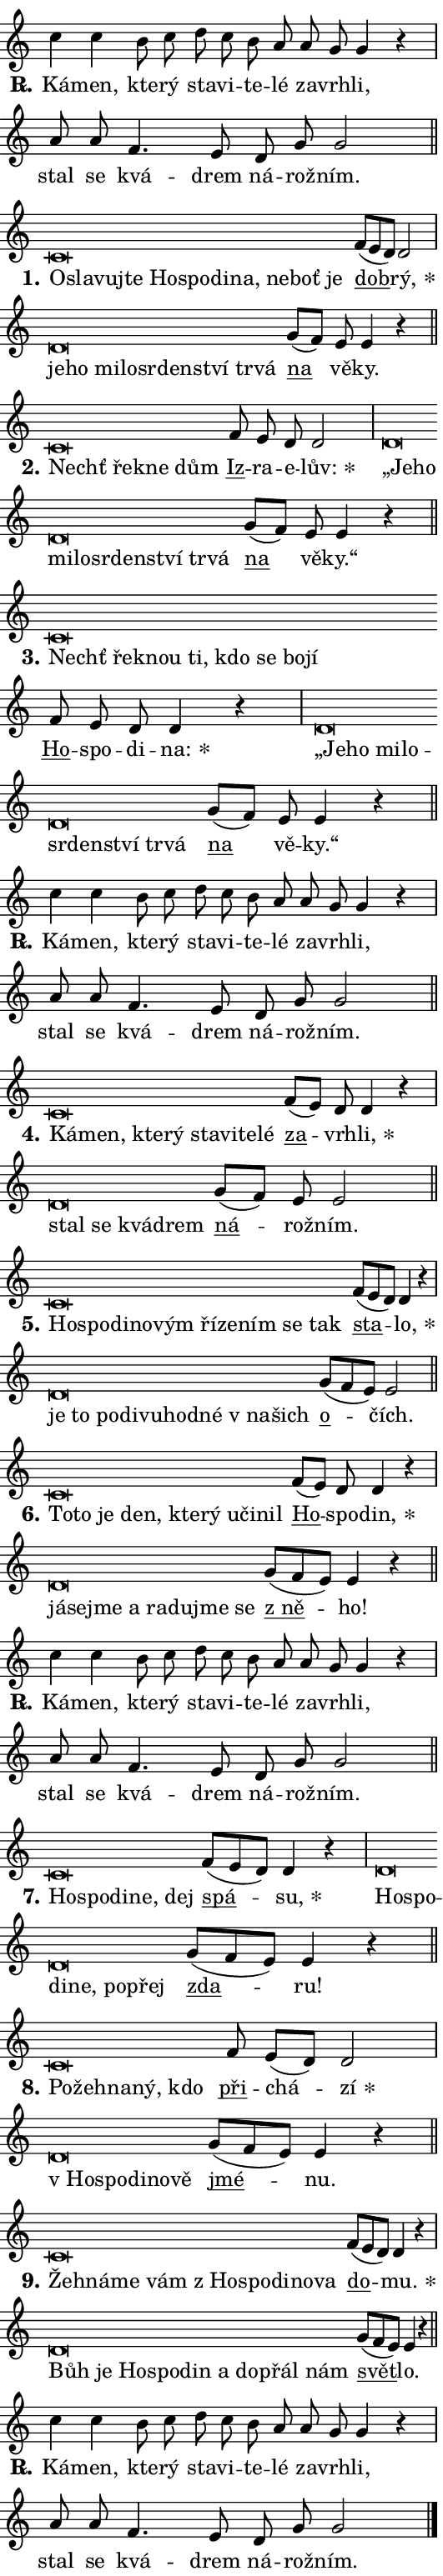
\version "2.24.0"
\header { tagline = "" }
\paper {
  indent = 0\cm
  top-margin = 0\cm
  right-margin = 0.13\cm % to fit lyric hyphens
  bottom-margin = 0\cm
  left-margin = 0\cm
  paper-width = 9\cm
  page-breaking = #ly:one-page-breaking
  system-system-spacing.basic-distance = #11
  score-system-spacing.basic-distance = #11
  ragged-last = ##f
}


%% Author: Thomas Morley
%% https://lists.gnu.org/archive/html/lilypond-user/2020-05/msg00002.html
#(define (line-position grob)
"Returns position of @var[grob} in current system:
   @code{'start}, if at first time-step
   @code{'end}, if at last time-step
   @code{'middle} otherwise
"
  (let* ((col (ly:item-get-column grob))
         (ln (ly:grob-object col 'left-neighbor))
         (rn (ly:grob-object col 'right-neighbor))
         (col-to-check-left (if (ly:grob? ln) ln col))
         (col-to-check-right (if (ly:grob? rn) rn col))
         (break-dir-left
           (and
             (ly:grob-property col-to-check-left 'non-musical #f)
             (ly:item-break-dir col-to-check-left)))
         (break-dir-right
           (and
             (ly:grob-property col-to-check-right 'non-musical #f)
             (ly:item-break-dir col-to-check-right))))
        (cond ((eqv? 1 break-dir-left) 'start)
              ((eqv? -1 break-dir-right) 'end)
              (else 'middle))))

#(define (tranparent-at-line-position vctor)
  (lambda (grob)
  "Relying on @code{line-position} select the relevant enry from @var{vctor}.
Used to determine transparency,"
    (case (line-position grob)
      ((end) (not (vector-ref vctor 0)))
      ((middle) (not (vector-ref vctor 1)))
      ((start) (not (vector-ref vctor 2))))))

noteHeadBreakVisibility =
#(define-music-function (break-visibility)(vector?)
"Makes @code{NoteHead}s transparent relying on @var{break-visibility}"
#{
  \override NoteHead.transparent =
    #(tranparent-at-line-position break-visibility)
#})

#(define delete-ledgers-for-transparent-note-heads
  (lambda (grob)
    "Reads whether a @code{NoteHead} is transparent.
If so this @code{NoteHead} is removed from @code{'note-heads} from
@var{grob}, which is supposed to be @code{LedgerLineSpanner}.
As a result ledgers are not printed for this @code{NoteHead}"
    (let* ((nhds-array (ly:grob-object grob 'note-heads))
           (nhds-list
             (if (ly:grob-array? nhds-array)
                 (ly:grob-array->list nhds-array)
                 '()))
           ;; Relies on the transparent-property being done before
           ;; Staff.LedgerLineSpanner.after-line-breaking is executed.
           ;; This is fragile ...
           (to-keep
             (remove
               (lambda (nhd)
                 (ly:grob-property nhd 'transparent #f))
               nhds-list)))
      ;; TODO find a better method to iterate over grob-arrays, similiar
      ;; to filter/remove etc for lists
      ;; For now rebuilt from scratch
      (set! (ly:grob-object grob 'note-heads)  '())
      (for-each
        (lambda (nhd)
          (ly:pointer-group-interface::add-grob grob 'note-heads nhd))
        to-keep))))

squashNotes = {
  \override NoteHead.X-extent = #'(-0.2 . 0.2)
  \override NoteHead.Y-extent = #'(-0.75 . 0)
  \override NoteHead.stencil =
    #(lambda (grob)
       (let ((pos (ly:grob-property grob 'staff-position)))
         (begin
           (if (< pos -7) (display "ERROR: Lower brevis then expected\n") (display ""))
           (if (<= pos -6) ly:text-interface::print ly:note-head::print))))
}
unSquashNotes = {
  \revert NoteHead.X-extent
  \revert NoteHead.Y-extent
  \revert NoteHead.stencil
}

hideNotes = \noteHeadBreakVisibility #begin-of-line-visible
unHideNotes = \noteHeadBreakVisibility #all-visible

% work-around for resetting accidentals
% https://lilypond.org/doc/v2.23/Documentation/notation/displaying-rhythms#unmetered-music
cadenzaMeasure = {
  \cadenzaOff
  \partial 1024 s1024
  \cadenzaOn
}

#(define-markup-command (accent layout props text) (markup?)
  "Underline accented syllable"
  (interpret-markup layout props
    #{\markup \override #'(offset . 4.3) \underline { #text }#}))

responsum = \markup \concat {
  "R" \hspace #-1.05 \path #0.1 #'((moveto 0 0.07) (lineto 0.9 0.8)) \hspace #0.05 "."
}

spaceSize = #0.6828661417322834 % exact space size for TeX Gyre Schola

\layout {
  \context {
    \Staff
    \remove "Time_signature_engraver"
    \override LedgerLineSpanner.after-line-breaking = #delete-ledgers-for-transparent-note-heads
  }
  \context {
    \Lyrics {
      \override LyricSpace.minimum-distance = \spaceSize
      \override LyricText.font-name = #"TeX Gyre Schola"
      \override LyricText.font-size = 1
      \override StanzaNumber.font-name = #"TeX Gyre Schola Bold"
      \override StanzaNumber.font-size = 1
    }
  }
  \context {
    \Score 
    \override NoteHead.text =
      #(lambda (grob) 
        (let ((pos (ly:grob-property grob 'staff-position)))
          #{\markup {
            \combine
              \halign #-0.55 \raise #(if (= pos -6) 0 0.5) \override #'(thickness . 2) \draw-line #'(3.2 . 0)
              \musicglyph "noteheads.sM1"
          }#}))
  }
}

% magnetic-lyrics.ily
%
%   written by
%     Jean Abou Samra <jean@abou-samra.fr>
%     Werner Lemberg <wl@gnu.org>
%
%   adapted by
%     Jiri Hon <jiri.hon@gmail.com>
%
% Version 2022-Apr-15

% https://www.mail-archive.com/lilypond-user@gnu.org/msg149350.html

#(define (Left_hyphen_pointer_engraver context)
   "Collect syllable-hyphen-syllable occurrences in lyrics and store
them in properties.  This engraver only looks to the left.  For
example, if the lyrics input is @code{foo -- bar}, it does the
following.

@itemize @bullet
@item
Set the @code{text} property of the @code{LyricHyphen} grob between
@q{foo} and @q{bar} to @code{foo}.

@item
Set the @code{left-hyphen} property of the @code{LyricText} grob with
text @q{foo} to the @code{LyricHyphen} grob between @q{foo} and
@q{bar}.
@end itemize

Use this auxiliary engraver in combination with the
@code{lyric-@/text::@/apply-@/magnetic-@/offset!} hook."
   (let ((hyphen #f)
         (text #f))
     (make-engraver
      (acknowledgers
       ((lyric-syllable-interface engraver grob source-engraver)
        (set! text grob)))
      (end-acknowledgers
       ((lyric-hyphen-interface engraver grob source-engraver)
        ;(when (not (grob::has-interface grob 'lyric-space-interface))
          (set! hyphen grob)));)
      ((stop-translation-timestep engraver)
       (when (and text hyphen)
         (ly:grob-set-object! text 'left-hyphen hyphen))
       (set! text #f)
       (set! hyphen #f)))))

#(define (lyric-text::apply-magnetic-offset! grob)
   "If the space between two syllables is less than the value in
property @code{LyricText@/.details@/.squash-threshold}, move the right
syllable to the left so that it gets concatenated with the left
syllable.

Use this function as a hook for
@code{LyricText@/.after-@/line-@/breaking} if the
@code{Left_@/hyphen_@/pointer_@/engraver} is active."
   (let ((hyphen (ly:grob-object grob 'left-hyphen #f)))
     (when hyphen
       (let ((left-text (ly:spanner-bound hyphen LEFT)))
         (when (grob::has-interface left-text 'lyric-syllable-interface)
           (let* ((common (ly:grob-common-refpoint grob left-text X))
                  (this-x-ext (ly:grob-extent grob common X))
                  (left-x-ext
                   (begin
                     ;; Trigger magnetism for left-text.
                     (ly:grob-property left-text 'after-line-breaking)
                     (ly:grob-extent left-text common X)))
                  ;; `delta` is the gap width between two syllables.
                  (delta (- (interval-start this-x-ext)
                            (interval-end left-x-ext)))
                  (details (ly:grob-property grob 'details))
                  (threshold (assoc-get 'squash-threshold details 0.2)))
             (when (< delta threshold)
               (let* (;; We have to manipulate the input text so that
                      ;; ligatures crossing syllable boundaries are not
                      ;; disabled.  For languages based on the Latin
                      ;; script this is essentially a beautification.
                      ;; However, for non-Western scripts it can be a
                      ;; necessity.
                      (lt (ly:grob-property left-text 'text))
                      (rt (ly:grob-property grob 'text))
                      (is-space (grob::has-interface hyphen 'lyric-space-interface))
                      (space (if is-space " " ""))
                      (extra-delta (if is-space spaceSize 0))
                      ;; Append new syllable.
                      (ltrt-space (if (and (string? lt) (string? rt))
                                (string-append lt space rt)
                                (make-concat-markup (list lt space rt))))
                      ;; Right-align `ltrt` to the right side.
                      (ltrt-space-markup (grob-interpret-markup
                               grob
                               (make-translate-markup
                                (cons (interval-length this-x-ext) 0)
                                (make-right-align-markup ltrt-space)))))
                 (begin
                   ;; Don't print `left-text`.
                   (ly:grob-set-property! left-text 'stencil #f)
                   ;; Set text and stencil (which holds all collected
                   ;; syllables so far) and shift it to the left.
                   (ly:grob-set-property! grob 'text ltrt-space)
                   (ly:grob-set-property! grob 'stencil ltrt-space-markup)
                   (ly:grob-translate-axis! grob (- (- delta extra-delta)) X))))))))))


#(define (lyric-hyphen::displace-bounds-first grob)
   ;; Make very sure this callback isn't triggered too early.
   (let ((left (ly:spanner-bound grob LEFT))
         (right (ly:spanner-bound grob RIGHT)))
     (ly:grob-property left 'after-line-breaking)
     (ly:grob-property right 'after-line-breaking)
     (ly:lyric-hyphen::print grob)))

squashThreshold = #0.4

\layout {
  \context {
    \Lyrics
    \consists #Left_hyphen_pointer_engraver
    \override LyricText.after-line-breaking =
      #lyric-text::apply-magnetic-offset!
    \override LyricHyphen.stencil = #lyric-hyphen::displace-bounds-first
    \override LyricText.details.squash-threshold = \squashThreshold
    \override LyricHyphen.minimum-distance = 0
    \override LyricHyphen.minimum-length = \squashThreshold
  }
}

squashText = \override LyricText.details.squash-threshold = 9999
unSquashText = \override LyricText.details.squash-threshold = \squashThreshold

leftText = \override LyricText.self-alignment-X = #LEFT
unLeftText = \revert LyricText.self-alignment-X

starOffset = #(lambda (grob) 
                (let ((x_offset (ly:self-alignment-interface::aligned-on-x-parent grob)))
                  (if (= x_offset 0) 0 (+ x_offset 1.2))))

star = #(define-music-function (syllable)(string?)
"Append star separator at the end of a syllable"
#{
  \once \override LyricText.X-offset = #starOffset
  \lyricmode { \markup {
    #syllable
    \override #'((font-name . "TeX Gyre Schola Bold")) \hspace #0.2 \lower #0.65 \larger "*"
  } }
#})

starAccent = #(define-music-function (syllable)(string?)
"Append star separator at the end of a syllable and make accent"
#{
  \once \override LyricText.X-offset = #starOffset
  \lyricmode { \markup {
    \accent #syllable
    \override #'((font-name . "TeX Gyre Schola Bold")) \hspace #0.2 \lower #0.65 \larger "*"
  } }
#})

breath = #(define-music-function (syllable)(string?)
"Append breathing indicator at the end of a syllable"
#{
  \lyricmode { \markup { #syllable "+" } }
#})

optionalBreath = #(define-music-function (syllable)(string?)
"Append optional breathing indicator at the end of a syllable"
#{
  \lyricmode { \markup { #syllable "(+)" } }
#})


\score {
    <<
        \new Voice = "melody" { \cadenzaOn \key c \major \relative { c''4 c b8 c d c b a \bar "" a g g4 r \cadenzaMeasure \bar "|" a8 a \bar "" f4. e8 d g g2 \cadenzaMeasure \bar "||" \break } }
        \new Lyrics \lyricsto "melody" { \lyricmode { \set stanza = \responsum
Ká -- men, kte -- rý sta -- vi -- te -- lé za -- vrh -- li, stal se kvá -- drem ná -- rož -- ním. } }
    >>
    \layout {}
}

\score {
    <<
        \new Voice = "melody" { \cadenzaOn \key c \major \relative { \squashNotes c'\breve*1/16 \hideNotes \breve*1/16 \bar "" \breve*1/16 \bar "" \breve*1/16 \bar "" \breve*1/16 \bar "" \breve*1/16 \bar "" \breve*1/16 \bar "" \breve*1/16 \bar "" \breve*1/16 \bar "" \breve*1/16 \breve*1/16 \bar "" \unHideNotes \unSquashNotes \bar "" f8[( e d)] d2 \cadenzaMeasure \bar "|" \squashNotes d\breve*1/16 \hideNotes \breve*1/16 \bar "" \breve*1/16 \bar "" \breve*1/16 \bar "" \breve*1/16 \bar "" \breve*1/16 \bar "" \breve*1/16 \bar "" \breve*1/16 \breve*1/16 \bar "" \unHideNotes \unSquashNotes \bar "" g8[( f)] e e4 r \cadenzaMeasure \bar "||" \break } }
        \new Lyrics \lyricsto "melody" { \lyricmode { \set stanza = "1."
\leftText O -- \squashText sla -- vuj -- te Ho -- spo -- di -- na, ne -- boť je \unLeftText \unSquashText \markup \accent dob -- \star rý, \leftText je -- \squashText ho mi -- lo -- sr -- den -- ství tr -- vá \unLeftText \unSquashText \markup \accent na vě -- ky. } }
    >>
    \layout {}
}

\score {
    <<
        \new Voice = "melody" { \cadenzaOn \key c \major \relative { \squashNotes c'\breve*1/16 \hideNotes \breve*1/16 \bar "" \breve*1/16 \breve*1/16 \bar "" \unHideNotes \unSquashNotes \bar "" f8 e d d2 \cadenzaMeasure \bar "|" \squashNotes d\breve*1/16 \hideNotes \breve*1/16 \bar "" \breve*1/16 \bar "" \breve*1/16 \bar "" \breve*1/16 \bar "" \breve*1/16 \bar "" \breve*1/16 \bar "" \breve*1/16 \breve*1/16 \bar "" \unHideNotes \unSquashNotes \bar "" g8[( f)] e e4 r \cadenzaMeasure \bar "||" \break } }
        \new Lyrics \lyricsto "melody" { \lyricmode { \set stanza = "2."
\leftText Nechť \squashText řek -- ne dům \unLeftText \unSquashText \markup \accent Iz -- ra -- e -- \star lův: \leftText „Je -- \squashText ho mi -- lo -- sr -- den -- ství tr -- vá \unLeftText \unSquashText \markup \accent na vě -- ky.“ } }
    >>
    \layout {}
}

\score {
    <<
        \new Voice = "melody" { \cadenzaOn \key c \major \relative { \squashNotes c'\breve*1/16 \hideNotes \breve*1/16 \bar "" \breve*1/16 \bar "" \breve*1/16 \bar "" \breve*1/16 \bar "" \breve*1/16 \bar "" \breve*1/16 \breve*1/16 \bar "" \unHideNotes \unSquashNotes \bar "" f8 e d d4 r \cadenzaMeasure \bar "|" \squashNotes d\breve*1/16 \hideNotes \breve*1/16 \bar "" \breve*1/16 \bar "" \breve*1/16 \bar "" \breve*1/16 \bar "" \breve*1/16 \bar "" \breve*1/16 \bar "" \breve*1/16 \breve*1/16 \bar "" \unHideNotes \unSquashNotes \bar "" g8[( f)] e e4 r \cadenzaMeasure \bar "||" \break } }
        \new Lyrics \lyricsto "melody" { \lyricmode { \set stanza = "3."
\leftText Nechť \squashText řek -- nou ti, kdo se bo -- jí \unLeftText \unSquashText \markup \accent Ho -- spo -- di -- \star na: \leftText „Je -- \squashText ho mi -- lo -- sr -- den -- ství tr -- vá \unLeftText \unSquashText \markup \accent na vě -- ky.“ } }
    >>
    \layout {}
}

\score {
    <<
        \new Voice = "melody" { \cadenzaOn \key c \major \relative { c''4 c b8 c d c b a \bar "" a g g4 r \cadenzaMeasure \bar "|" a8 a \bar "" f4. e8 d g g2 \cadenzaMeasure \bar "||" \break } }
        \new Lyrics \lyricsto "melody" { \lyricmode { \set stanza = \responsum
Ká -- men, kte -- rý sta -- vi -- te -- lé za -- vrh -- li, stal se kvá -- drem ná -- rož -- ním. } }
    >>
    \layout {}
}

\score {
    <<
        \new Voice = "melody" { \cadenzaOn \key c \major \relative { \squashNotes c'\breve*1/16 \hideNotes \breve*1/16 \bar "" \breve*1/16 \bar "" \breve*1/16 \bar "" \breve*1/16 \bar "" \breve*1/16 \bar "" \breve*1/16 \breve*1/16 \bar "" \unHideNotes \unSquashNotes \bar "" f8[( e)] d d4 r \cadenzaMeasure \bar "|" \squashNotes d\breve*1/16 \hideNotes \breve*1/16 \bar "" \breve*1/16 \breve*1/16 \bar "" \unHideNotes \unSquashNotes \bar "" g8[( f)] e e2 \cadenzaMeasure \bar "||" \break } }
        \new Lyrics \lyricsto "melody" { \lyricmode { \set stanza = "4."
\leftText Ká -- \squashText men, kte -- rý sta -- vi -- te -- lé \unLeftText \unSquashText \markup \accent za -- vrh -- \star li, \leftText stal \squashText se kvá -- drem \unLeftText \unSquashText \markup \accent ná -- rož -- ním. } }
    >>
    \layout {}
}

\score {
    <<
        \new Voice = "melody" { \cadenzaOn \key c \major \relative { \squashNotes c'\breve*1/16 \hideNotes \breve*1/16 \bar "" \breve*1/16 \bar "" \breve*1/16 \bar "" \breve*1/16 \bar "" \breve*1/16 \bar "" \breve*1/16 \bar "" \breve*1/16 \bar "" \breve*1/16 \breve*1/16 \bar "" \unHideNotes \unSquashNotes \bar "" f8[( e d)] d4 r \cadenzaMeasure \bar "|" \squashNotes d\breve*1/16 \hideNotes \breve*1/16 \bar "" \breve*1/16 \bar "" \breve*1/16 \bar "" \breve*1/16 \bar "" \breve*1/16 \bar "" \breve*1/16 \bar "" \breve*1/16 \breve*1/16 \bar "" \unHideNotes \unSquashNotes \bar "" g8[( f e)] e2 \cadenzaMeasure \bar "||" \break } }
        \new Lyrics \lyricsto "melody" { \lyricmode { \set stanza = "5."
\leftText Ho -- \squashText spo -- di -- no -- vým ří -- ze -- ním se tak \unLeftText \unSquashText \markup \accent sta -- \star lo, \leftText je \squashText to po -- di -- vu -- hod -- né "v na" -- šich \unLeftText \unSquashText \markup \accent o -- čích. } }
    >>
    \layout {}
}

\score {
    <<
        \new Voice = "melody" { \cadenzaOn \key c \major \relative { \squashNotes c'\breve*1/16 \hideNotes \breve*1/16 \bar "" \breve*1/16 \bar "" \breve*1/16 \bar "" \breve*1/16 \bar "" \breve*1/16 \bar "" \breve*1/16 \bar "" \breve*1/16 \breve*1/16 \bar "" \unHideNotes \unSquashNotes \bar "" f8[( e)] d d4 r \cadenzaMeasure \bar "|" \squashNotes d\breve*1/16 \hideNotes \breve*1/16 \bar "" \breve*1/16 \bar "" \breve*1/16 \bar "" \breve*1/16 \bar "" \breve*1/16 \bar "" \breve*1/16 \breve*1/16 \bar "" \unHideNotes \unSquashNotes \bar "" g8[( f e)] e4 r \cadenzaMeasure \bar "||" \break } }
        \new Lyrics \lyricsto "melody" { \lyricmode { \set stanza = "6."
\leftText To -- \squashText to je den, kte -- rý u -- či -- nil \unLeftText \unSquashText \markup \accent Ho -- spo -- \star din, \leftText já -- \squashText sej -- me a ra -- du -- jme se \unLeftText \unSquashText \markup \accent "z ně" -- ho! } }
    >>
    \layout {}
}

\score {
    <<
        \new Voice = "melody" { \cadenzaOn \key c \major \relative { c''4 c b8 c d c b a \bar "" a g g4 r \cadenzaMeasure \bar "|" a8 a \bar "" f4. e8 d g g2 \cadenzaMeasure \bar "||" \break } }
        \new Lyrics \lyricsto "melody" { \lyricmode { \set stanza = \responsum
Ká -- men, kte -- rý sta -- vi -- te -- lé za -- vrh -- li, stal se kvá -- drem ná -- rož -- ním. } }
    >>
    \layout {}
}

\score {
    <<
        \new Voice = "melody" { \cadenzaOn \key c \major \relative { \squashNotes c'\breve*1/16 \hideNotes \breve*1/16 \bar "" \breve*1/16 \bar "" \breve*1/16 \breve*1/16 \bar "" \unHideNotes \unSquashNotes \bar "" f8[( e d)] d4 r \cadenzaMeasure \bar "|" \squashNotes d\breve*1/16 \hideNotes \breve*1/16 \bar "" \breve*1/16 \bar "" \breve*1/16 \bar "" \breve*1/16 \breve*1/16 \bar "" \unHideNotes \unSquashNotes \bar "" g8[( f e)] e4 r \cadenzaMeasure \bar "||" \break } }
        \new Lyrics \lyricsto "melody" { \lyricmode { \set stanza = "7."
\leftText Ho -- \squashText spo -- di -- ne, dej \unLeftText \unSquashText \markup \accent spá -- \star su, \leftText Ho -- \squashText spo -- di -- ne, po -- přej \unLeftText \unSquashText \markup \accent zda -- ru! } }
    >>
    \layout {}
}

\score {
    <<
        \new Voice = "melody" { \cadenzaOn \key c \major \relative { \squashNotes c'\breve*1/16 \hideNotes \breve*1/16 \bar "" \breve*1/16 \bar "" \breve*1/16 \breve*1/16 \bar "" \unHideNotes \unSquashNotes \bar "" f8 e[( d)] d2 \cadenzaMeasure \bar "|" \squashNotes d\breve*1/16 \hideNotes \breve*1/16 \bar "" \breve*1/16 \bar "" \breve*1/16 \breve*1/16 \bar "" \unHideNotes \unSquashNotes \bar "" g8[( f e)] e4 r \cadenzaMeasure \bar "||" \break } }
        \new Lyrics \lyricsto "melody" { \lyricmode { \set stanza = "8."
\leftText Po -- \squashText žeh -- na -- ný, kdo \unLeftText \unSquashText \markup \accent při -- chá -- \star zí \leftText "v Ho" -- \squashText spo -- di -- no -- vě \unLeftText \unSquashText \markup \accent jmé -- nu. } }
    >>
    \layout {}
}

\score {
    <<
        \new Voice = "melody" { \cadenzaOn \key c \major \relative { \squashNotes c'\breve*1/16 \hideNotes \breve*1/16 \bar "" \breve*1/16 \bar "" \breve*1/16 \bar "" \breve*1/16 \bar "" \breve*1/16 \bar "" \breve*1/16 \bar "" \breve*1/16 \breve*1/16 \bar "" \unHideNotes \unSquashNotes \bar "" f8[( e d)] d4 r \cadenzaMeasure \bar "|" \squashNotes d\breve*1/16 \hideNotes \breve*1/16 \bar "" \breve*1/16 \bar "" \breve*1/16 \bar "" \breve*1/16 \bar "" \breve*1/16 \bar "" \breve*1/16 \bar "" \breve*1/16 \breve*1/16 \bar "" \unHideNotes \unSquashNotes \bar "" g8[( f e)] e4 r \cadenzaMeasure \bar "||" \break } }
        \new Lyrics \lyricsto "melody" { \lyricmode { \set stanza = "9."
\leftText Žeh -- \squashText ná -- me vám "z Ho" -- spo -- di -- no -- va \unLeftText \unSquashText \markup \accent do -- \star mu. \leftText Bůh \squashText je Ho -- spo -- din a do -- přál nám \unLeftText \unSquashText \markup \accent svět -- lo. } }
    >>
    \layout {}
}

\score {
    <<
        \new Voice = "melody" { \cadenzaOn \key c \major \relative { c''4 c b8 c d c b a \bar "" a g g4 r \cadenzaMeasure \bar "|" a8 a \bar "" f4. e8 d g g2 \cadenzaMeasure \bar "||" \break } \bar "|." }
        \new Lyrics \lyricsto "melody" { \lyricmode { \set stanza = \responsum
Ká -- men, kte -- rý sta -- vi -- te -- lé za -- vrh -- li, stal se kvá -- drem ná -- rož -- ním. } }
    >>
    \layout {}
}
